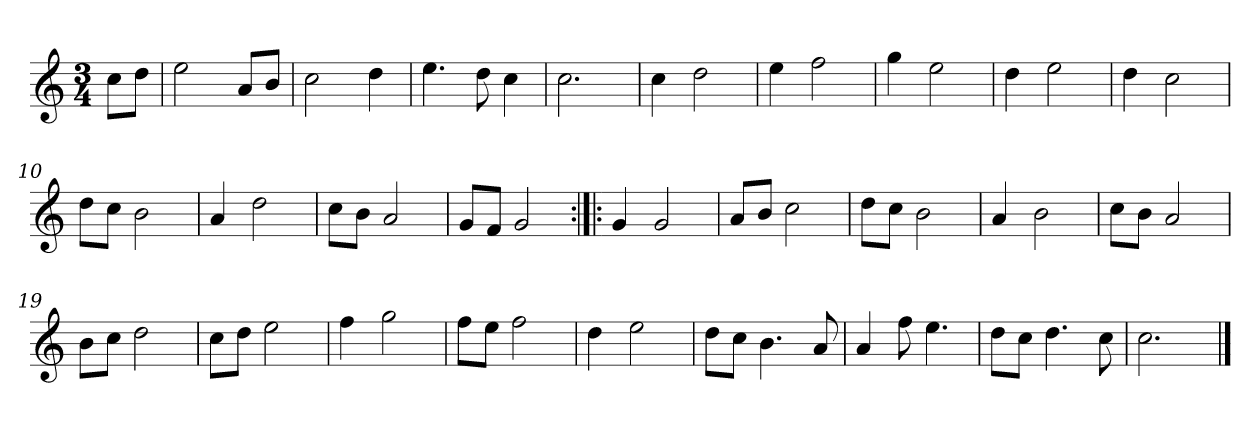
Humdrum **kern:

**kern
*part1
*staff1
*clefG2
*k[]
*C:
*M3/4
*MM120
=
8cc\L
8dd\J
=1
2ee
8a/L
8b/J
=2
2cc
4dd
=3
4.ee
8dd
4cc
=4
2.cc
=5
4cc
2dd
=6
4ee
2ff
=7
4gg
2ee
=8
4dd
2ee
=9
4dd
2cc
=10
8dd\L
8cc\J
2b
=11
4a
2dd
=12
8cc\L
8b\J
2a
=13
8g/L
8f/J
2g
=14:|!|:
4g
2g
=15
8a/L
8b/J
2cc
=16
8dd\L
8cc\J
2b
=17
4a
2b
=18
8cc\L
8b\J
2a
=19
8b\L
8cc\J
2dd
=20
8cc\L
8dd\J
2ee
=21
4ff
2gg
=22
8ff\L
8ee\J
2ff
=23
4dd
2ee
=24
8dd\L
8cc\J
4.b
8a
=25
4a
8ff
4.ee
=26
8dd\L
8cc\J
4.dd
8cc
=27
2.cc
==
*-
